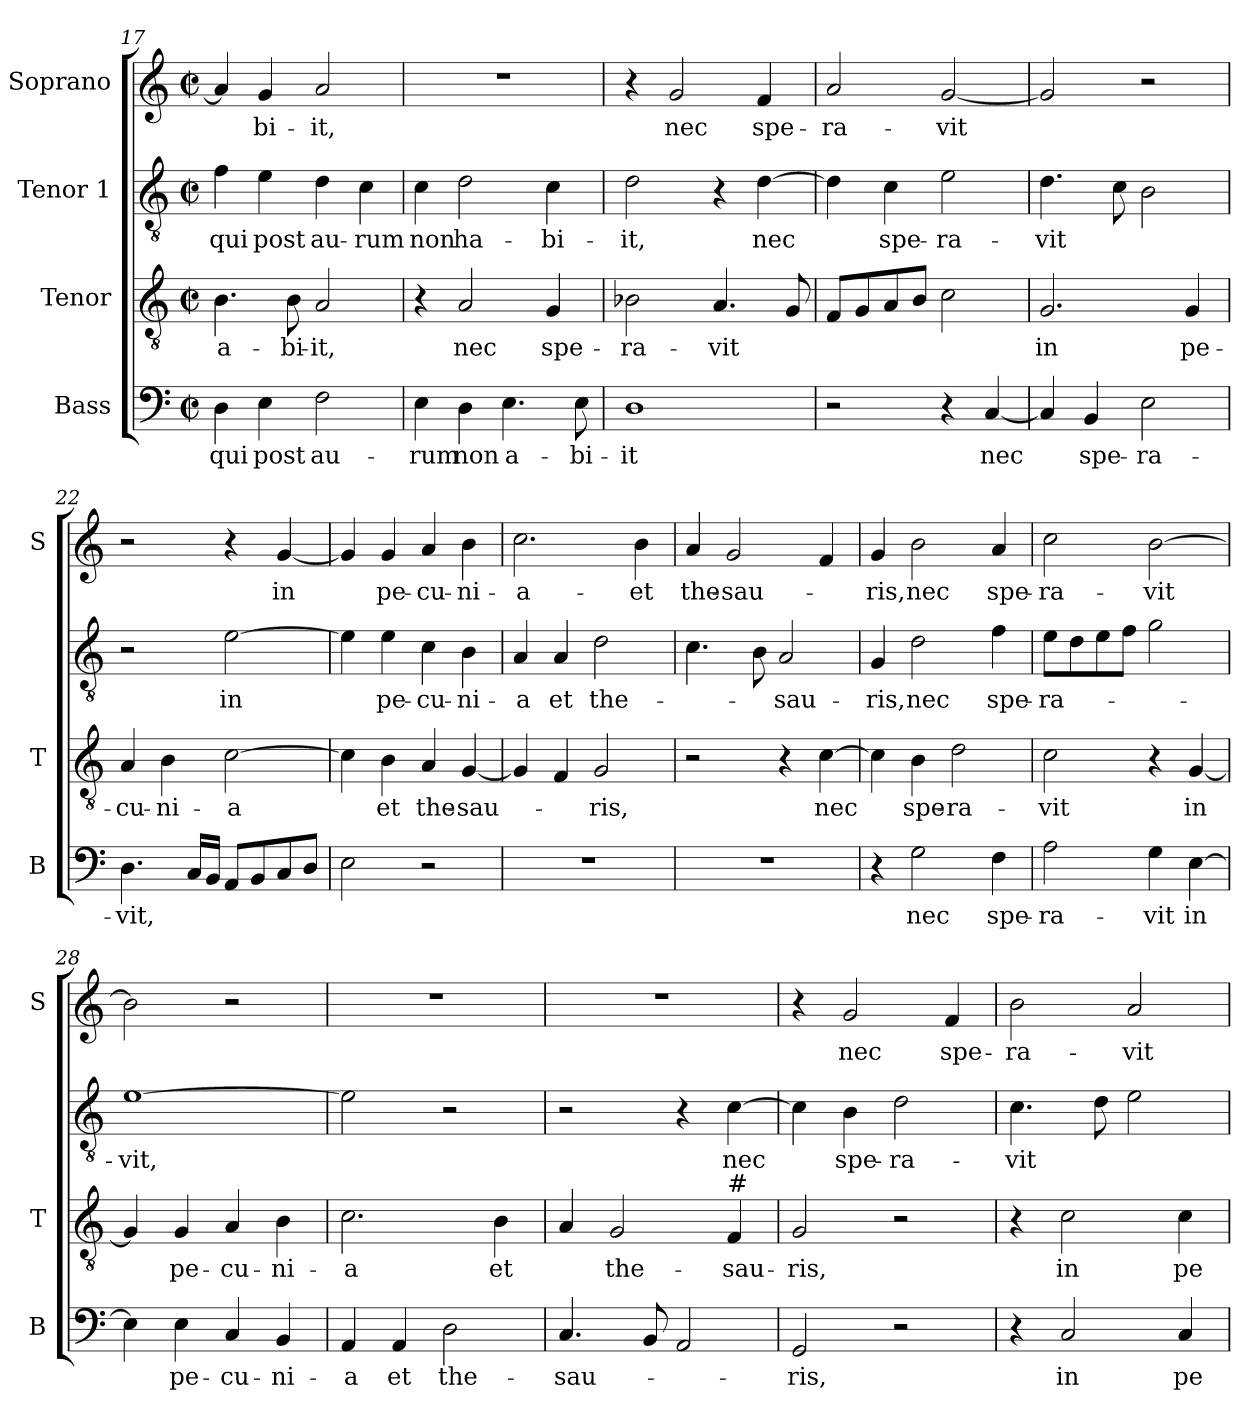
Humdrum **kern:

**kern	**text	**kern	**text	**kern	**text	**kern	**text
*part4	*part4	*part3	*part3	*part2	*part2	*part1	*part1
*staff4	*staff4	*staff3	*staff3	*staff2	*staff2	*staff1	*staff1
*I"Bass	*	*I"Tenor	*	*I"Tenor 1	*	*I"Soprano	*
*I'B	*	*I'T	*	*	*	*I'S	*
*clefF4	*	*clefGv2	*	*clefGv2	*	*clefG2	*
*k[]	*	*k[]	*	*k[]	*	*k[]	*
*C:	*	*C:	*	*C:	*	*C:	*
*M2/2	*	*M2/2	*	*M2/2	*	*M2/2	*
*met(c|)	*	*met(c|)	*	*met(c|)	*	*met(c|)	*
=17	=17	=17	=17	=17	=17	=17	=17
!	!LO:LY:b	!	!LO:LY:b	!	!LO:LY:b	!	!
4D\	qui	4.B\	a-	4f\	qui	4a/]	.
!	!LO:LY:b	!	!	!	!LO:LY:b	!	!LO:LY:b
4E\	post	.	.	4e\	post	4g/	-bi-
!	!	!	!LO:LY:b	!	!	!	!
.	.	8B\	-bi-	.	.	.	.
!	!LO:LY:b	!	!LO:LY:b	!	!LO:LY:b	!	!LO:LY:b
2F\	au-	2A/	-it,	4d\	au-	2a/	-it,
!	!	!	!	!	!LO:LY:b	!	!
.	.	.	.	4c\	-rum	.	.
!!LO:PB:g=z
=18	=18	=18	=18	=18	=18	=18	=18
!	!LO:LY:b	!	!	!	!LO:LY:b	!	!
4E\	-rum	4r	.	4c\	non	1r	.
!	!LO:LY:b	!	!LO:LY:b	!	!LO:LY:b	!	!
4D\	non	2A/	nec	2d\	ha-	.	.
!	!LO:LY:b	!	!	!	!	!	!
4.E\	a-	.	.	.	.	.	.
!	!	!	!LO:LY:b	!	!LO:LY:b	!	!
.	.	4G/	spe-	4c\	-bi-	.	.
!	!LO:LY:b	!	!	!	!	!	!
8E\	-bi-	.	.	.	.	.	.
=19	=19	=19	=19	=19	=19	=19	=19
!	!LO:LY:b	!	!LO:LY:b	!	!LO:LY:b	!	!
1D	-it	2B-X\	-ra-	2d\	-it,	4r	.
!	!	!	!	!	!	!	!LO:LY:b
.	.	.	.	.	.	2g/	nec
!	!	!	!LO:LY:b	!	!	!	!
.	.	4.A/	-vit	4r	.	.	.
!	!	!	!	!	!LO:LY:b	!	!LO:LY:b
.	.	.	.	[4d\	nec	4f/	spe-
.	.	8G/	.	.	.	.	.
=20	=20	=20	=20	=20	=20	=20	=20
!	!	!	!	!	!	!	!LO:LY:b
2r	.	8F/L	.	4d\]	.	2a/	-ra-
.	.	8G/	.	.	.	.	.
!	!	!	!	!	!LO:LY:b	!	!
.	.	8A/	.	4c\	spe-	.	.
.	.	8B/J	.	.	.	.	.
!	!	!	!	!	!LO:LY:b	!	!LO:LY:b
4r	.	2c\	.	2e\	-ra-	[2g/	-vit
!	!LO:LY:b	!	!	!	!	!	!
[4C/	nec	.	.	.	.	.	.
=21	=21	=21	=21	=21	=21	=21	=21
!	!	!	!LO:LY:b	!	!LO:LY:b	!	!
4C/]	.	2.G/	in	4.d\	-vit	2g/]	.
!	!LO:LY:b	!	!	!	!	!	!
4BB/	spe-	.	.	.	.	.	.
.	.	.	.	8c\	.	.	.
!	!LO:LY:b	!	!	!	!	!	!
2E\	-ra-	.	.	2B\	.	2r	.
!	!	!	!LO:LY:b	!	!	!	!
.	.	4G/	pe-	.	.	.	.
=22	=22	=22	=22	=22	=22	=22	=22
!	!LO:LY:b	!	!LO:LY:b	!	!	!	!
4.D\	-vit,	4A/	-cu-	2r	.	2r	.
!	!	!	!LO:LY:b	!	!	!	!
.	.	4B\	-ni-	.	.	.	.
16C/LL	.	.	.	.	.	.	.
16BB/JJ	.	.	.	.	.	.	.
!	!	!	!LO:LY:b	!	!LO:LY:b	!	!
8AA/L	.	[2c\	-a	[2e\	in	4r	.
8BB/	.	.	.	.	.	.	.
!	!	!	!	!	!	!	!LO:LY:b
8C/	.	.	.	.	.	[4g/	in
8D/J	.	.	.	.	.	.	.
=23	=23	=23	=23	=23	=23	=23	=23
2E\	.	4c\]	.	4e\]	.	4g/]	.
!	!	!	!LO:LY:b	!	!LO:LY:b	!	!LO:LY:b
.	.	4B\	et	4e\	pe-	4g/	pe-
!	!	!	!LO:LY:b	!	!LO:LY:b	!	!LO:LY:b
2r	.	4A/	the-	4c\	-cu-	4a/	-cu-
!	!	!	!LO:LY:b	!	!LO:LY:b	!	!LO:LY:b
.	.	[4G/	-sau-	4B\	-ni-	4b\	-ni-
!!LO:LB:g=z
=24	=24	=24	=24	=24	=24	=24	=24
!	!	!	!	!	!LO:LY:b	!	!LO:LY:b
1r	.	4G/]	.	4A/	-a	2.cc\	-a-
!	!	!	!	!	!LO:LY:b	!	!
.	.	4F/	.	4A/	et	.	.
!	!	!	!LO:LY:b	!	!LO:LY:b	!	!
.	.	2G/	-ris,	2d\	the-	.	.
!	!	!	!	!	!	!	!LO:LY:b
.	.	.	.	.	.	4b\	-et
=25	=25	=25	=25	=25	=25	=25	=25
!	!	!	!	!	!	!	!LO:LY:b
1r	.	2r	.	4.c\	.	4a/	the-
!	!	!	!	!	!	!	!LO:LY:b
.	.	.	.	.	.	2g/	-sau-
.	.	.	.	8B\	.	.	.
!	!	!	!	!	!LO:LY:b	!	!
.	.	4r	.	2A/	-sau-	.	.
!	!	!	!LO:LY:b	!	!	!	!
.	.	[4c\	nec	.	.	4f/	.
=26	=26	=26	=26	=26	=26	=26	=26
!	!	!	!	!	!LO:LY:b	!	!LO:LY:b
4r	.	4c\]	.	4G/	-ris,	4g/	-ris,
!	!LO:LY:b	!	!LO:LY:b	!	!LO:LY:b	!	!LO:LY:b
2G\	nec	4B\	spe-	2d\	nec	2b\	nec
!	!	!	!LO:LY:b	!	!	!	!
.	.	2d\	-ra-	.	.	.	.
!	!LO:LY:b	!	!	!	!LO:LY:b	!	!LO:LY:b
4F\	spe-	.	.	4f\	spe-	4a/	spe-
=27	=27	=27	=27	=27	=27	=27	=27
!	!LO:LY:b	!	!LO:LY:b	!	!LO:LY:b	!	!LO:LY:b
2A\	-ra-	2c\	-vit	8e\L	-ra-	2cc\	-ra-
.	.	.	.	8d\	.	.	.
.	.	.	.	8e\	.	.	.
.	.	.	.	8f\J	.	.	.
!	!LO:LY:b	!	!	!	!	!	!LO:LY:b
4G\	-vit	4r	.	2g\	.	[2b\	-vit
!	!LO:LY:b	!	!LO:LY:b	!	!	!	!
[4E\	in	[4G/	in	.	.	.	.
=28	=28	=28	=28	=28	=28	=28	=28
!	!	!	!	!	!LO:LY:b	!	!
4E\]	.	4G/]	.	[1e	-vit,	2b\]	.
!	!LO:LY:b	!	!LO:LY:b	!	!	!	!
4E\	pe-	4G/	pe-	.	.	.	.
!	!LO:LY:b	!	!LO:LY:b	!	!	!	!
4C/	-cu-	4A/	-cu-	.	.	2r	.
!	!LO:LY:b	!	!LO:LY:b	!	!	!	!
4BB/	-ni-	4B\	-ni-	.	.	.	.
=29	=29	=29	=29	=29	=29	=29	=29
!	!LO:LY:b	!	!LO:LY:b	!	!	!	!
4AA/	-a	2.c\	-a	2e\]	.	1r	.
!	!LO:LY:b	!	!	!	!	!	!
4AA/	et	.	.	.	.	.	.
!	!LO:LY:b	!	!	!	!	!	!
2D\	the-	.	.	2r	.	.	.
!	!	!	!LO:LY:b	!	!	!	!
.	.	4B\	et	.	.	.	.
!!LO:LB:g=z
=30	=30	=30	=30	=30	=30	=30	=30
!	!LO:LY:b	!	!	!	!	!	!
4.C/	-sau-	4A/	.	2r	.	1r	.
!	!	!	!LO:LY:b	!	!	!	!
.	.	2G/	the-	.	.	.	.
8BB/	.	.	.	.	.	.	.
2AA/	.	.	.	4r	.	.	.
!	!	!LO:TX:a:t=#	!	!	!	!	!
!	!	!	!LO:LY:b	!	!LO:LY:b	!	!
.	.	4F/	-sau-	[4c\	nec	.	.
=31	=31	=31	=31	=31	=31	=31	=31
!	!LO:LY:b	!	!LO:LY:b	!	!	!	!
2GG/	-ris,	2G/	-ris,	4c\]	.	4r	.
!	!	!	!	!	!LO:LY:b	!	!LO:LY:b
.	.	.	.	4B\	spe-	2g/	nec
!	!	!	!	!	!LO:LY:b	!	!
2r	.	2r	.	2d\	-ra-	.	.
!	!	!	!	!	!	!	!LO:LY:b
.	.	.	.	.	.	4f/	spe-
=32	=32	=32	=32	=32	=32	=32	=32
!	!	!	!	!	!LO:LY:b	!	!LO:LY:b
4r	.	4r	.	4.c\	-vit	2b\	-ra-
!	!LO:LY:b	!	!LO:LY:b	!	!	!	!
2C/	in	2c\	in	.	.	.	.
.	.	.	.	8d\	.	.	.
!	!	!	!	!	!	!	!LO:LY:b
.	.	.	.	2e\	.	2a/	-vit
!	!LO:LY:b	!	!LO:LY:b	!	!	!	!
4C/	pe-	4c\	pe-	.	.	.	.
=	=	=	=	=	=	=	=
*-	*-	*-	*-	*-	*-	*-	*-
